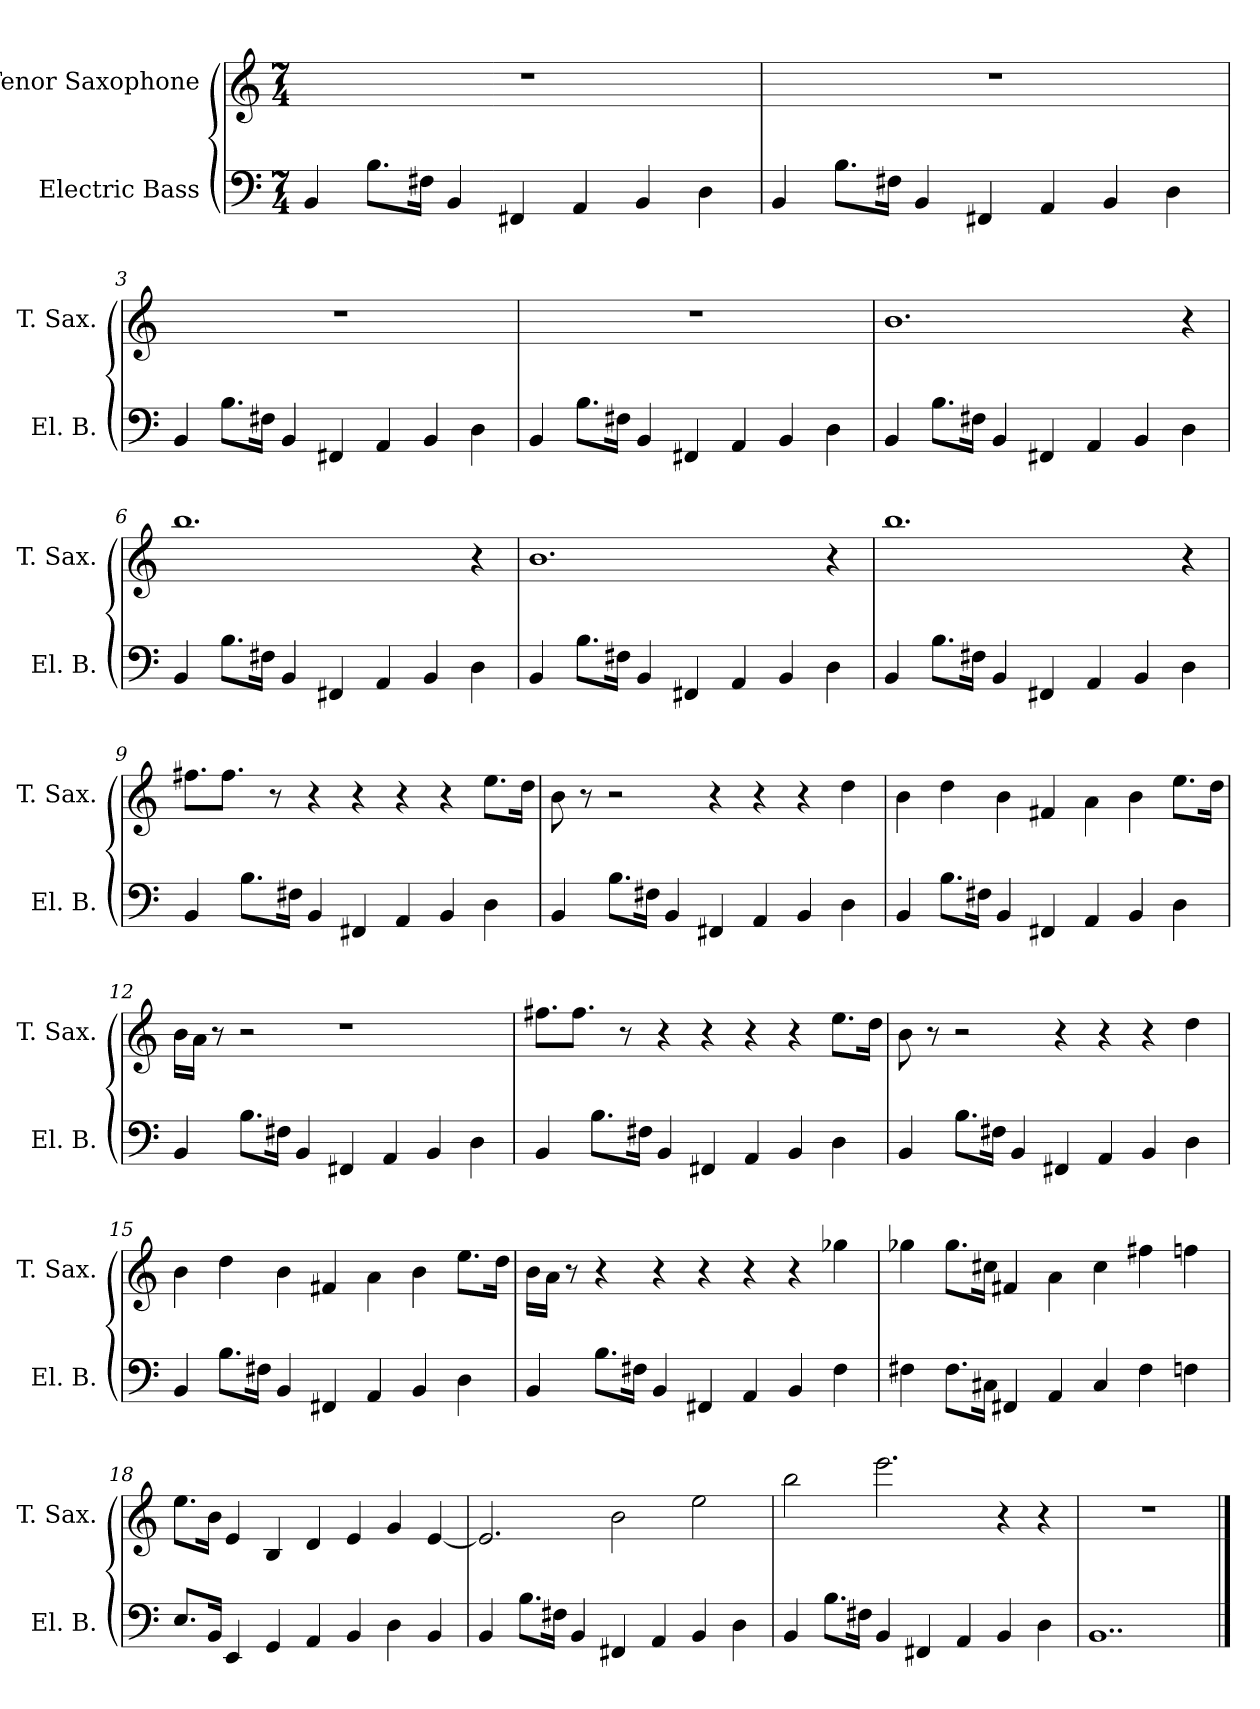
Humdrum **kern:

**kern	**kern
*part2	*part1
*staff2	*staff1
*I"Electric Bass	*I"Tenor Saxophone
*I'El. B.	*I'T. Sax.
*clefF4	*clefG2
*ITrd7c12	*ITrd8c14
*k[]	*k[]
*M7/4	*M7/4
*MM126	*MM126
=1	=1
4BBB/	1..r
8.BB\L	.
16FF#X\Jk	.
4BBB/	.
4FFF#X/	.
4AAA/	.
4BBB/	.
4DD\	.
=2	=2
4BBB/	1..r
8.BB\L	.
16FF#X\Jk	.
4BBB/	.
4FFF#X/	.
4AAA/	.
4BBB/	.
4DD\	.
=3	=3
4BBB/	1..r
8.BB\L	.
16FF#X\Jk	.
4BBB/	.
4FFF#X/	.
4AAA/	.
4BBB/	.
4DD\	.
!!LO:LB:g=z
=4	=4
4BBB/	1..r
8.BB\L	.
16FF#X\Jk	.
4BBB/	.
4FFF#X/	.
4AAA/	.
4BBB/	.
4DD\	.
=5	=5
4BBB/	1.B
8.BB\L	.
16FF#X\Jk	.
4BBB/	.
4FFF#X/	.
4AAA/	.
4BBB/	.
4DD\	4r
=6	=6
4BBB/	1.b
8.BB\L	.
16FF#X\Jk	.
4BBB/	.
4FFF#X/	.
4AAA/	.
4BBB/	.
4DD\	4r
=7	=7
4BBB/	1.B
8.BB\L	.
16FF#X\Jk	.
4BBB/	.
4FFF#X/	.
4AAA/	.
4BBB/	.
4DD\	4r
!!LO:LB:g=z
=8	=8
4BBB/	1.b
8.BB\L	.
16FF#X\Jk	.
4BBB/	.
4FFF#X/	.
4AAA/	.
4BBB/	.
4DD\	4r
=9	=9
4BBB/	8.f#X\L
.	8.f#\J
8.BB\L	.
.	8r
16FF#X\Jk	.
4BBB/	4r
4FFF#X/	4r
4AAA/	4r
4BBB/	4r
4DD\	8.e\L
.	16d\Jk
=10	=10
4BBB/	8B\
.	8r
8.BB\L	2r
16FF#X\Jk	.
4BBB/	.
4FFF#X/	4r
4AAA/	4r
4BBB/	4r
4DD\	4d\
!!LO:LB:g=z
=11	=11
4BBB/	4B\
8.BB\L	4d\
16FF#X\Jk	.
4BBB/	4B\
4FFF#X/	4F#X/
4AAA/	4A\
4BBB/	4B\
4DD\	8.e\L
.	16d\Jk
=12	=12
4BBB/	16B\LL
.	16A\JJ
.	8r
8.BB\L	2r
16FF#X\Jk	.
4BBB/	.
4FFF#X/	1r
4AAA/	.
4BBB/	.
4DD\	.
=13	=13
4BBB/	8.f#X\L
.	8.f#\J
8.BB\L	.
.	8r
16FF#X\Jk	.
4BBB/	4r
4FFF#X/	4r
4AAA/	4r
4BBB/	4r
4DD\	8.e\L
.	16d\Jk
!!LO:LB:g=z
=14	=14
4BBB/	8B\
.	8r
8.BB\L	2r
16FF#X\Jk	.
4BBB/	.
4FFF#X/	4r
4AAA/	4r
4BBB/	4r
4DD\	4d\
=15	=15
4BBB/	4B\
8.BB\L	4d\
16FF#X\Jk	.
4BBB/	4B\
4FFF#X/	4F#X/
4AAA/	4A\
4BBB/	4B\
4DD\	8.e\L
.	16d\Jk
=16	=16
4BBB/	16B\LL
.	16A\JJ
.	8r
8.BB\L	4r
16FF#X\Jk	.
4BBB/	4r
4FFF#X/	4r
4AAA/	4r
4BBB/	4r
4FF#\	4g-X\
!!LO:PB:g=z
=17	=17
4FF#X\	4g-X\
8.FF#\L	8.g-\L
16CC#X\Jk	16c#X\Jk
4FFF#X/	4F#X/
4AAA/	4A\
4CC#/	4c#\
4FF#\	4f#X\
4FFn\	4fn\
=18	=18
8.EE/L	8.e\L
16BBB/Jk	16B\Jk
4EEE/	4E/
4GGG/	4BB/
4AAA/	4D/
4BBB/	4E/
4DD\	4G/
4BBB/	[4E/
=19	=19
4BBB/	2.E/]
8.BB\L	.
16FF#X\Jk	.
4BBB/	.
4FFF#X/	2B\
4AAA/	.
4BBB/	2e\
4DD\	.
=20	=20
4BBB/	2b\
8.BB\L	.
16FF#X\Jk	.
4BBB/	2.ee\
4FFF#X/	.
4AAA/	.
4BBB/	4r
4DD\	4r
!!LO:LB:g=z
=21	=21
1..BBB	1..r
==	==
*-	*-
